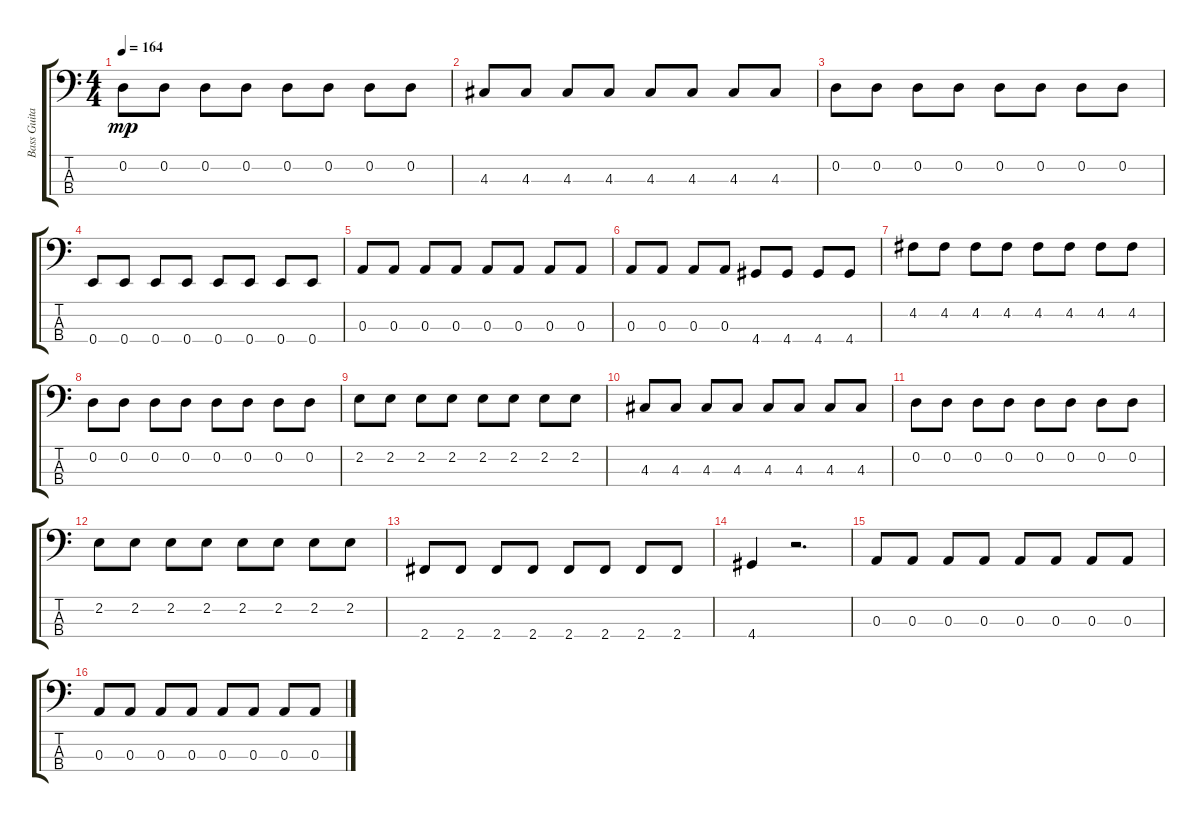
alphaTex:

\track ("Bass Guitar" "Bass Guita") {instrument electricbasspick}
\staff {score tabs}
\tuning (G2 D2 A1 E1) {hide}
\ts (4 4)
\tempo 164
\clef f4
\ks c
0.2.8{dy mp} 0.2.8 0.2.8 0.2.8 0.2.8 0.2.8 0.2.8 0.2.8 |
4.3.8 4.3.8 4.3.8 4.3.8 4.3.8 4.3.8 4.3.8 4.3.8 |
0.2.8 0.2.8 0.2.8 0.2.8 0.2.8 0.2.8 0.2.8 0.2.8 |
0.4.8 0.4.8 0.4.8 0.4.8 0.4.8 0.4.8 0.4.8 0.4.8 |
0.3.8 0.3.8 0.3.8 0.3.8 0.3.8 0.3.8 0.3.8 0.3.8 |
0.3.8 0.3.8 0.3.8 0.3.8 4.4.8 4.4.8 4.4.8 4.4.8 |
4.2.8 4.2.8 4.2.8 4.2.8 4.2.8 4.2.8 4.2.8 4.2.8 |
0.2.8 0.2.8 0.2.8 0.2.8 0.2.8 0.2.8 0.2.8 0.2.8 |
2.2.8 2.2.8 2.2.8 2.2.8 2.2.8 2.2.8 2.2.8 2.2.8 |
4.3.8 4.3.8 4.3.8 4.3.8 4.3.8 4.3.8 4.3.8 4.3.8 |
0.2.8 0.2.8 0.2.8 0.2.8 0.2.8 0.2.8 0.2.8 0.2.8 |
2.2.8 2.2.8 2.2.8 2.2.8 2.2.8 2.2.8 2.2.8 2.2.8 |
2.4.8 2.4.8 2.4.8 2.4.8 2.4.8 2.4.8 2.4.8 2.4.8 |
4.4.4 r.2{d} |
0.3.8 0.3.8 0.3.8 0.3.8 0.3.8 0.3.8 0.3.8 0.3.8 |
0.3.8 0.3.8 0.3.8 0.3.8 0.3.8 0.3.8 0.3.8 0.3.8
